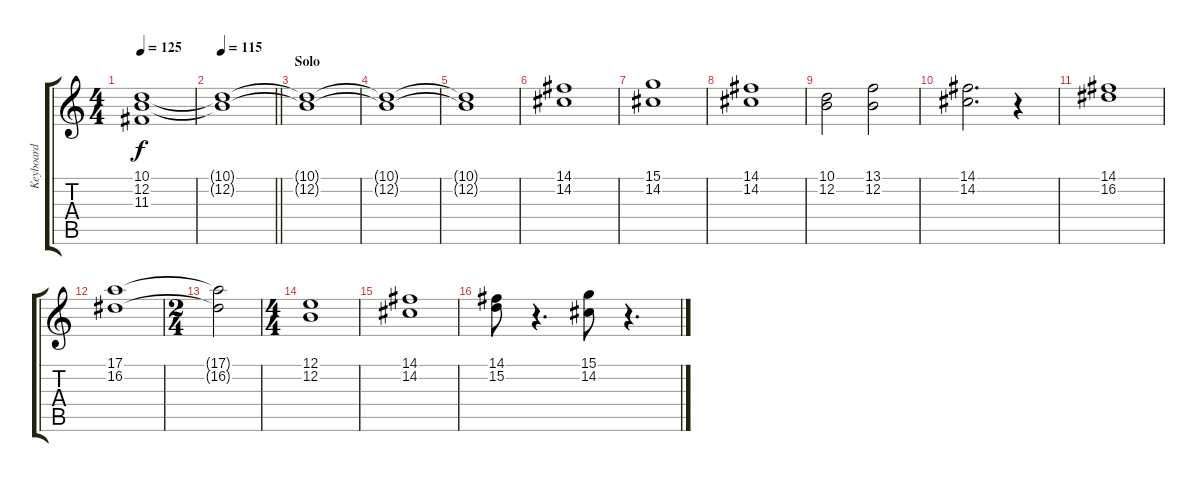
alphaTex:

\track ("Keyboard" "Keyboard") {instrument stringensemble1}
\staff {score tabs}
\tuning (E4 B3 G3 D3 A2 E2) {hide}
\ts (4 4)
\tempo 125
\clef g2
\ks c
(10.1 12.2 11.3).1{dy f volume 9} |
\tempo 115
\barLineRight lightlight
(10.1{t} 12.2{t}).1 |
\section ("" "Solo")
(10.1{t} 12.2{t}).1{volume 9} |
(10.1{t} 12.2{t}).1 |
(10.1{t} 12.2{t}).1 |
(14.1 14.2).1 |
(15.1 14.2).1 |
(14.1 14.2).1 |
(10.1 12.2).2 (13.1 12.2).2 |
(14.1 14.2).2{d} r.4 |
(14.1 16.2).1 |
(17.1 16.2).1 |
\ts (2 4)
(17.1{t} 16.2{t}).2 |
\ts (4 4)
(12.1 12.2).1 |
(14.1 14.2).1 |
(14.1 15.2).8 r.4{d} (15.1 14.2).8 r.4{d}
